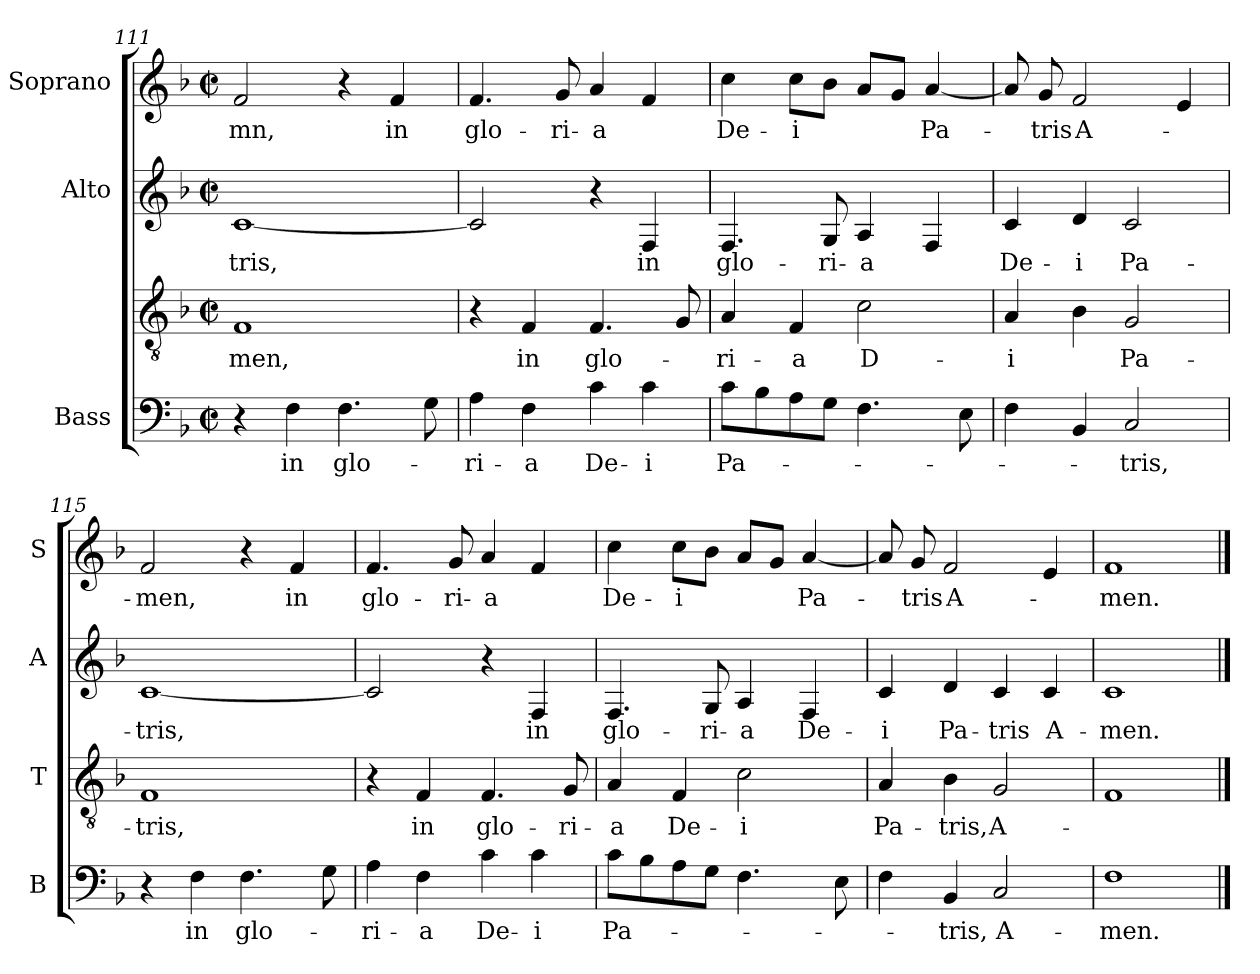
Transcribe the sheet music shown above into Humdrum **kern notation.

**kern	**text	**kern	**text	**kern	**text	**kern	**text
*part4	*part4	*part3	*part3	*part2	*part2	*part1	*part1
*staff4	*staff4	*staff3	*staff3	*staff2	*staff2	*staff1	*staff1
*I"Bass	*	*	*	*I"Alto	*	*I"Soprano	*
*I'B	*	*I'T	*	*I'A	*	*I'S	*
*clefF4	*	*clefGv2	*	*clefG2	*	*clefG2	*
*k[b-]	*	*k[b-]	*	*k[b-]	*	*k[b-]	*
*F:	*	*F:	*	*F:	*	*F:	*
*M2/2	*	*M2/2	*	*M2/2	*	*M2/2	*
*met(c|)	*	*met(c|)	*	*met(c|)	*	*met(c|)	*
=111	=111	=111	=111	=111	=111	=111	=111
4r	.	1F	-men,	[1c	-tris,	2f/	-mn,
4F\	in	.	.	.	.	.	.
4.F\	glo-	.	.	.	.	4r	.
.	.	.	.	.	.	4f/	in
8G\	.	.	.	.	.	.	.
=112	=112	=112	=112	=112	=112	=112	=112
4A\	-ri-	4r	.	2c/]	.	4.f/	glo-
4F\	-a	4F/	in	.	.	.	.
.	.	.	.	.	.	8g/	-ri-
4c\	De-	4.F/	glo-	4r	.	4a/	-a
4c\	-i	.	.	4F/	in	4f/	.
.	.	8G/	.	.	.	.	.
=113	=113	=113	=113	=113	=113	=113	=113
8c\L	Pa-	4A/	-ri-	4.F/	glo-	4cc\	De-
8B-\	.	.	.	.	.	.	.
8A\	.	4F/	-a	.	.	8cc\L	-i
8G\J	.	.	.	8G/	-ri-	8b-\J	.
4.F\	.	2c\	D-	4A/	-a	8a/L	.
.	.	.	.	.	.	8g/J	.
.	.	.	.	4F/	.	[4a/	Pa-
8E\	.	.	.	.	.	.	.
!!LO:LB:g=z
=114	=114	=114	=114	=114	=114	=114	=114
4F\	.	4A/	-i	4c/	De-	8a/]	.
.	.	.	.	.	.	8g/	-tris
4BB-/	.	4B-\	.	4d/	-i	2f/	A-
2C/	-tris,	2G/	Pa-	2c/	Pa-	.	.
.	.	.	.	.	.	4e/	.
=115	=115	=115	=115	=115	=115	=115	=115
4r	.	1F	-tris,	[1c	-tris,	2f/	-men,
4F\	in	.	.	.	.	.	.
4.F\	glo-	.	.	.	.	4r	.
.	.	.	.	.	.	4f/	in
8G\	.	.	.	.	.	.	.
=116	=116	=116	=116	=116	=116	=116	=116
4A\	-ri-	4r	.	2c/]	.	4.f/	glo-
4F\	-a	4F/	in	.	.	.	.
.	.	.	.	.	.	8g/	-ri-
4c\	De-	4.F/	glo-	4r	.	4a/	-a
4c\	-i	.	.	4F/	in	4f/	.
.	.	8G/	-ri-	.	.	.	.
=117	=117	=117	=117	=117	=117	=117	=117
8c\L	Pa-	4A/	-a	4.F/	glo-	4cc\	De-
8B-\	.	.	.	.	.	.	.
8A\	.	4F/	De-	.	.	8cc\L	-i
8G\J	.	.	.	8G/	-ri-	8b-\J	.
4.F\	.	2c\	-i	4A/	-a	8a/L	.
.	.	.	.	.	.	8g/J	.
.	.	.	.	4F/	De-	[4a/	Pa-
8E\	.	.	.	.	.	.	.
=118	=118	=118	=118	=118	=118	=118	=118
4F\	.	4A/	Pa-	4c/	-i	8a/]	.
.	.	.	.	.	.	8g/	-tris
4BB-/	-tris,	4B-\	-tris,	4d/	Pa-	2f/	A-
2C/	A-	2G/	A-	4c/	-tris	.	.
.	.	.	.	4c/	A-	4e/	.
=119	=119	=119	=119	=119	=119	=119	=119
1F	-men.	1F	.	1c	-men.	1f	-men.
==	==	==	==	==	==	==	==
*-	*-	*-	*-	*-	*-	*-	*-
